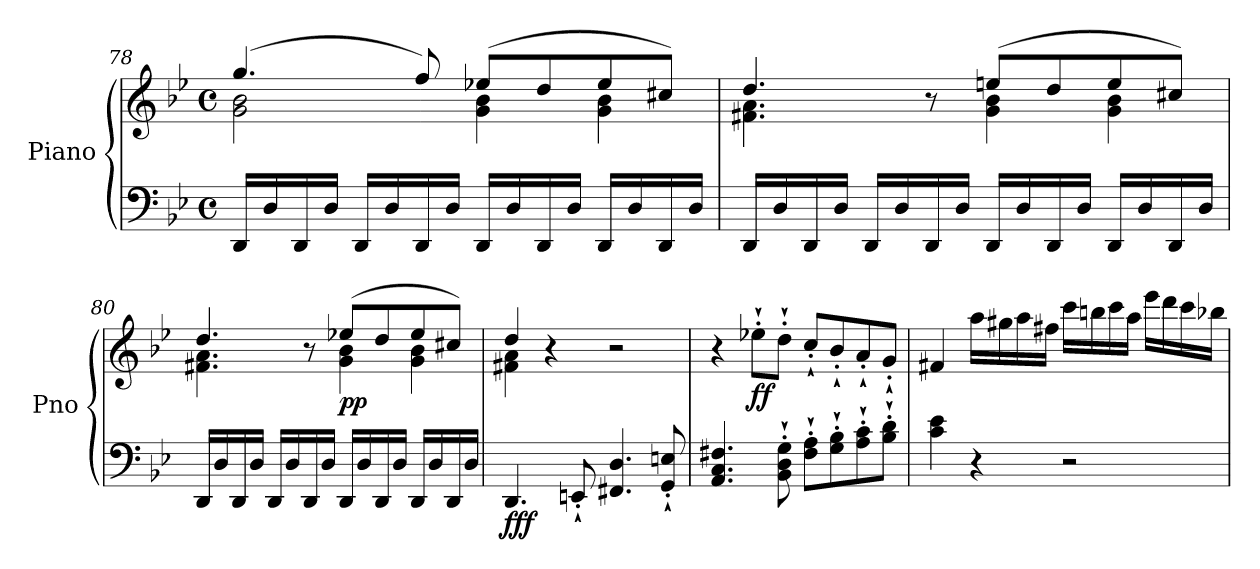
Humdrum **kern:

**kern	**kern	**dynam
*part1	*part1	*part1
*staff2	*staff1	*staff1/2
*I"Piano	*	*
*I'Pno	*	*
*clefF4	*clefG2	*
*k[b-e-]	*k[b-e-]	*
*M4/4	*M4/4	*
*met(c)	*met(c)	*
=78	=78	=78
*	*^	*
16DD/LL	(>4.gg/	2g\ 2b-\	.
16D/	.	.	.
16DD/	.	.	.
16D/JJ	.	.	.
16DD/LL	.	.	.
16D/	.	.	.
16DD/	8ff/)	.	.
16D/JJ	.	.	.
!	!	!	!LO:DY:b
16DD/LL	(>8ee-X/L	4g\ 4b-\	other-dynamics
16D/	.	.	.
16DD/	8dd/	.	.
16D/JJ	.	.	.
16DD/LL	8ee-/	4g\ 4b-\	.
16D/	.	.	.
16DD/	8cc#X/J)	.	.
16D/JJ	.	.	.
!!LO:LB:g=z	!!
=79	=79	=79	=79
16DD/LL	4.dd/	4.f#X\ 4.a\	.
16D/	.	.	.
16DD/	.	.	.
16D/JJ	.	.	.
16DD/LL	.	.	.
16D/	.	.	.
16DD/	8r	8ryy	.
16D/JJ	.	.	.
16DD/LL	(>8een/L	4g\ 4b-\	.
16D/	.	.	.
16DD/	8dd/	.	.
16D/JJ	.	.	.
16DD/LL	8ee/	4g\ 4b-\	.
16D/	.	.	.
16DD/	8cc#X/J)	.	.
16D/JJ	.	.	.
!!LO:LB:g=z	!!
=80	=80	=80	=80
16DD/LL	4.dd/	4.f#X\ 4.a\	.
16D/	.	.	.
16DD/	.	.	.
16D/JJ	.	.	.
16DD/LL	.	.	.
16D/	.	.	.
16DD/	8r	8ryy	.
16D/JJ	.	.	.
!	!	!	!LO:DY:b
16DD/LL	(>8ee-X/L	4g\ 4b-\	pp
16D/	.	.	.
16DD/	8dd/	.	.
16D/JJ	.	.	.
16DD/LL	8ee-/	4g\ 4b-\	.
16D/	.	.	.
16DD/	8cc#X/J)	.	.
16D/JJ	.	.	.
=81	=81	=81	=81
!	!	!	!LO:DY:b=2
!	!	!	!LO:DY:n=1:b
4.DD/	4dd/	4f#X\ 4a\	ff f
.	4r	2.ryy	.
8EEn'`/	.	.	.
4.FF#X/ 4.D/	2r	.	.
8GG/'` 8En/'`	.	.	.
*	*v	*v	*
=82	=82	=82
4.AA/ 4.C/ 4.F#X/	4r	.
!	!	!LO:DY:b
.	8ee-X'`\L	ff
8BB-\'` 8D\'` 8G\'`	8dd'`\J	.
8F#\'` 8A\'`L	8cc'`/L	.
8G\'` 8B-\'`	8b-'`/	.
8A\'` 8c\'`	8a'`/	.
8B-\'` 8d\'`J	8g'`/J	.
!!LO:LB:g=z
=83	=83	=83
4c\ 4e-\	4f#X/	.
4r	16aa\LL	.
.	16gg#X\	.
.	16aa\	.
.	16ff#X\JJ	.
2r	16ccc\LL	.
.	16bbn\	.
.	16ccc\	.
.	16aa\JJ	.
.	16eee-\LL	.
.	16ddd\	.
.	16ccc\	.
.	16bb-X\JJ	.
=	=	=
*-	*-	*-
